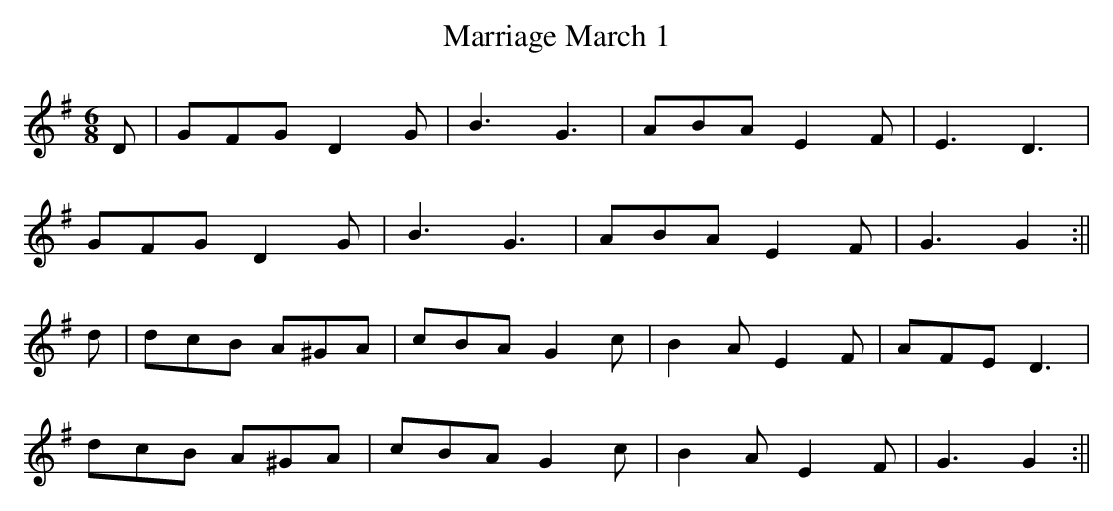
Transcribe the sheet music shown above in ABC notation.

X:1
T:Marriage March 1
M:6/8
L:1/8
K:G
D|GFG D2 G|B3 G3|ABA E2 F|E3 D3|
GFG D2 G|B3 G3|ABA E2 F|G3 G2:||
d|dcB A^GA|cBA G2 c|B2 A E2 F|AFE D3|
dcB A^GA|cBA G2 c|B2 A E2 F|G3 G2:||
